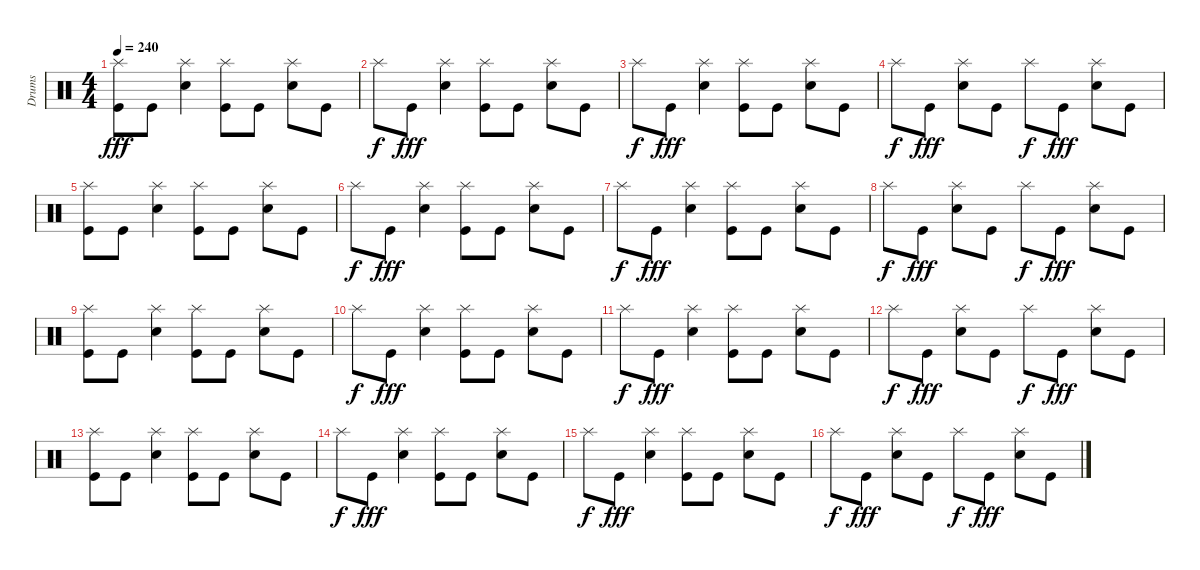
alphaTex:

\track ("Drums" "Drums") {instrument percussion}
\staff {score}
\articulation defaults
\ts (4 4)
\tempo 240
\clef neutral
\ks c
("Kick (hit)" "Splash (hit)").8{dy fff} "Kick (hit)".8 ("Electric Snare (hit)" "Splash (hit)").4 ("Kick (hit)" "Splash (hit)").8 "Kick (hit)".8 ("Electric Snare (hit)" "Splash (hit)").8 "Kick (hit)".8 |
"Splash (hit)".8{dy f} "Kick (hit)".8{dy fff} ("Electric Snare (hit)" "Splash (hit)").4 ("Kick (hit)" "Splash (hit)").8 "Kick (hit)".8 ("Electric Snare (hit)" "Splash (hit)").8 "Kick (hit)".8 |
"Splash (hit)".8{dy f} "Kick (hit)".8{dy fff} ("Electric Snare (hit)" "Splash (hit)").4 ("Kick (hit)" "Splash (hit)").8 "Kick (hit)".8 ("Electric Snare (hit)" "Splash (hit)").8 "Kick (hit)".8 |
"Splash (hit)".8{dy f} "Kick (hit)".8{dy fff} ("Electric Snare (hit)" "Splash (hit)").8 "Kick (hit)".8 "Splash (hit)".8{dy f} "Kick (hit)".8{dy fff} ("Electric Snare (hit)" "Splash (hit)").8 "Kick (hit)".8 |
("Kick (hit)" "Splash (hit)").8 "Kick (hit)".8 ("Electric Snare (hit)" "Splash (hit)").4 ("Kick (hit)" "Splash (hit)").8 "Kick (hit)".8 ("Electric Snare (hit)" "Splash (hit)").8 "Kick (hit)".8 |
"Splash (hit)".8{dy f} "Kick (hit)".8{dy fff} ("Electric Snare (hit)" "Splash (hit)").4 ("Kick (hit)" "Splash (hit)").8 "Kick (hit)".8 ("Electric Snare (hit)" "Splash (hit)").8 "Kick (hit)".8 |
"Splash (hit)".8{dy f} "Kick (hit)".8{dy fff} ("Electric Snare (hit)" "Splash (hit)").4 ("Kick (hit)" "Splash (hit)").8 "Kick (hit)".8 ("Electric Snare (hit)" "Splash (hit)").8 "Kick (hit)".8 |
"Splash (hit)".8{dy f} "Kick (hit)".8{dy fff} ("Electric Snare (hit)" "Splash (hit)").8 "Kick (hit)".8 "Splash (hit)".8{dy f} "Kick (hit)".8{dy fff} ("Electric Snare (hit)" "Splash (hit)").8 "Kick (hit)".8 |
("Kick (hit)" "Splash (hit)").8 "Kick (hit)".8 ("Electric Snare (hit)" "Splash (hit)").4 ("Kick (hit)" "Splash (hit)").8 "Kick (hit)".8 ("Electric Snare (hit)" "Splash (hit)").8 "Kick (hit)".8 |
"Splash (hit)".8{dy f} "Kick (hit)".8{dy fff} ("Electric Snare (hit)" "Splash (hit)").4 ("Kick (hit)" "Splash (hit)").8 "Kick (hit)".8 ("Electric Snare (hit)" "Splash (hit)").8 "Kick (hit)".8 |
"Splash (hit)".8{dy f} "Kick (hit)".8{dy fff} ("Electric Snare (hit)" "Splash (hit)").4 ("Kick (hit)" "Splash (hit)").8 "Kick (hit)".8 ("Electric Snare (hit)" "Splash (hit)").8 "Kick (hit)".8 |
"Splash (hit)".8{dy f} "Kick (hit)".8{dy fff} ("Electric Snare (hit)" "Splash (hit)").8 "Kick (hit)".8 "Splash (hit)".8{dy f} "Kick (hit)".8{dy fff} ("Electric Snare (hit)" "Splash (hit)").8 "Kick (hit)".8 |
("Kick (hit)" "Splash (hit)").8 "Kick (hit)".8 ("Electric Snare (hit)" "Splash (hit)").4 ("Kick (hit)" "Splash (hit)").8 "Kick (hit)".8 ("Electric Snare (hit)" "Splash (hit)").8 "Kick (hit)".8 |
"Splash (hit)".8{dy f} "Kick (hit)".8{dy fff} ("Electric Snare (hit)" "Splash (hit)").4 ("Kick (hit)" "Splash (hit)").8 "Kick (hit)".8 ("Electric Snare (hit)" "Splash (hit)").8 "Kick (hit)".8 |
"Splash (hit)".8{dy f} "Kick (hit)".8{dy fff} ("Electric Snare (hit)" "Splash (hit)").4 ("Kick (hit)" "Splash (hit)").8 "Kick (hit)".8 ("Electric Snare (hit)" "Splash (hit)").8 "Kick (hit)".8 |
"Splash (hit)".8{dy f} "Kick (hit)".8{dy fff} ("Electric Snare (hit)" "Splash (hit)").8 "Kick (hit)".8 "Splash (hit)".8{dy f} "Kick (hit)".8{dy fff} ("Electric Snare (hit)" "Splash (hit)").8 "Kick (hit)".8
